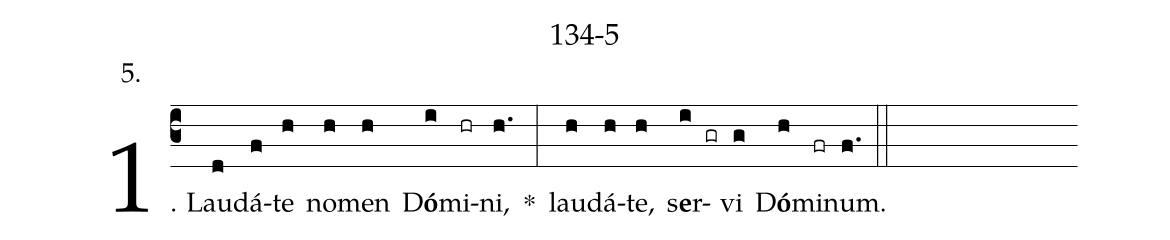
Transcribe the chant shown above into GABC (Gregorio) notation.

name: 134-5;
annotation: 5.;
%%
(c3)1. Lau(d)dá(f)te(h) no(h)men(h) D<b>ó</b>(i)mi(hr)ni,(h.) *(:) lau(h)dá(h)te,(h) s<b>e</b>r(i gr)vi(g) D<b>ó</b>(h)mi(fr)num.(f.) (::)
